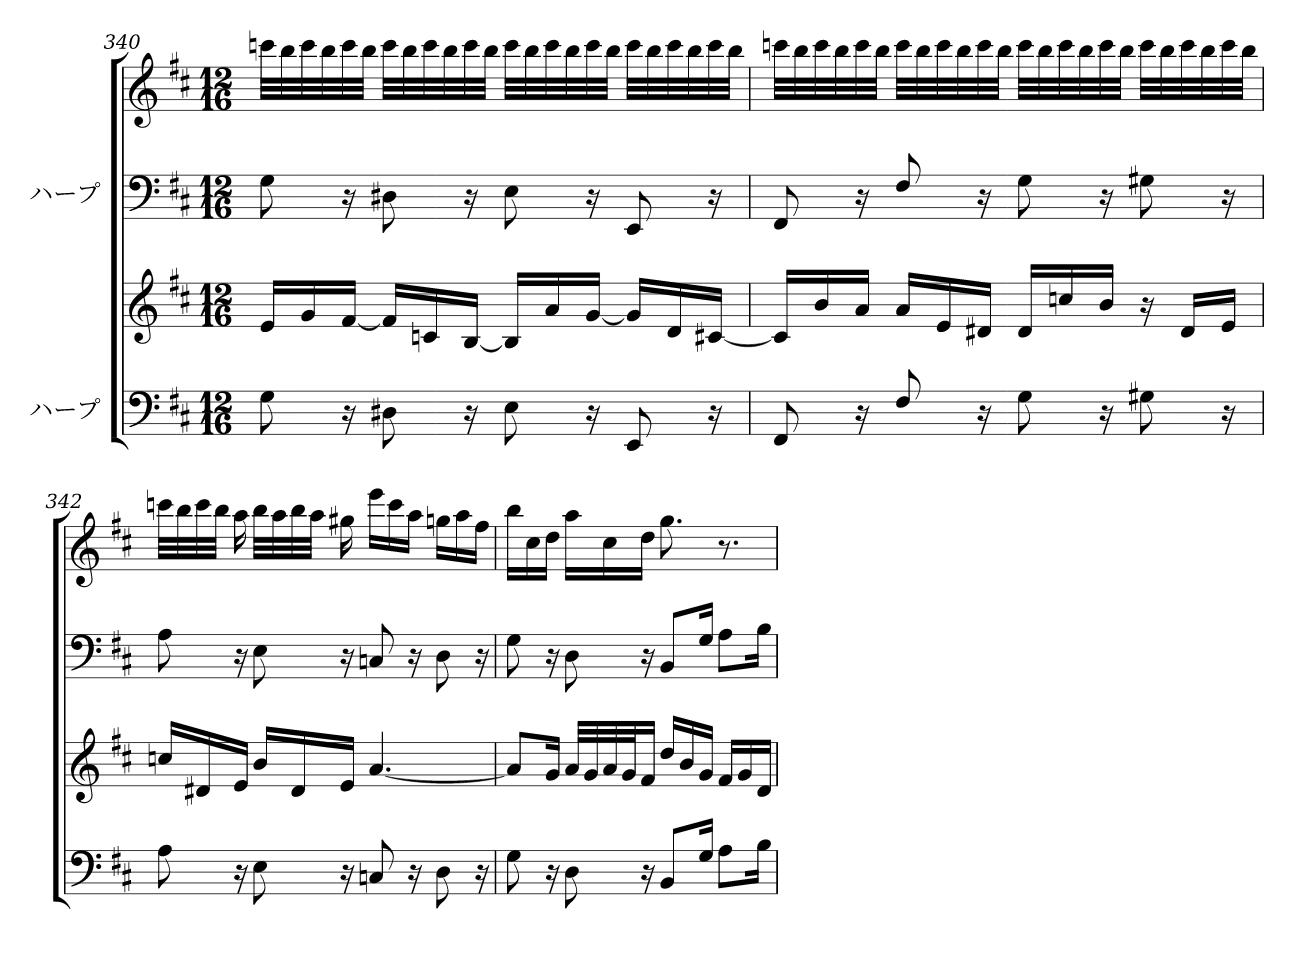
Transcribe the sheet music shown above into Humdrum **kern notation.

**kern	**kern	**kern	**kern
*part2	*part2	*part1	*part1
*staff4	*staff3	*staff2	*staff1
*I"ハープ	*	*I"ハープ	*
!!LO:LB:g=z
*clefF4	*clefG2	*clefF4	*clefG2
*k[f#c#]	*k[f#c#]	*k[f#c#]	*k[f#c#]
*M12/16	*M12/16	*M12/16	*M12/16
=340	=340	=340	=340
8G\	16e/LL	8G\	32cccn\LLL
.	.	.	32bb\
.	16g/	.	32ccc\
.	.	.	32bb\
16r	[16f#/JJ	16r	32ccc\
.	.	.	32bb\JJJ
8D#X\	16f#/LL]	8D#X\	32ccc\LLL
.	.	.	32bb\
.	16cn/	.	32ccc\
.	.	.	32bb\
16r	[16B/JJ	16r	32ccc\
.	.	.	32bb\JJJ
8E\	16B/LL]	8E\	32ccc\LLL
.	.	.	32bb\
.	16a/	.	32ccc\
.	.	.	32bb\
16r	[16g/JJ	16r	32ccc\
.	.	.	32bb\JJJ
8EE/	16g/LL]	8EE/	32ccc\LLL
.	.	.	32bb\
.	16d/	.	32ccc\
.	.	.	32bb\
16r	[16c#X/JJ	16r	32ccc\
.	.	.	32bb\JJJ
!!LO:LB:g=z
=341	=341	=341	=341
8FF#/	16c#/LL]	8FF#/	32cccn\LLL
.	.	.	32bb\
.	16b/	.	32ccc\
.	.	.	32bb\
16r	16a/JJ	16r	32ccc\
.	.	.	32bb\JJJ
8F#/	16a/LL	8F#/	32ccc\LLL
.	.	.	32bb\
.	16e/	.	32ccc\
.	.	.	32bb\
16r	16d#X/JJ	16r	32ccc\
.	.	.	32bb\JJJ
8G\	16d#/LL	8G\	32ccc\LLL
.	.	.	32bb\
.	16ccn/	.	32ccc\
.	.	.	32bb\
16r	16b/JJ	16r	32ccc\
.	.	.	32bb\JJJ
8G#X\	16r	8G#X\	32ccc\LLL
.	.	.	32bb\
.	16d#/LL	.	32ccc\
.	.	.	32bb\
16r	16e/JJ	16r	32ccc\
.	.	.	32bb\JJJ
!!LO:PB:g=z
=342	=342	=342	=342
8A\	16ccn/LL	8A\	32cccn\LLL
.	.	.	32bb\
.	16d#X/	.	32ccc\
.	.	.	32bb\JJJ
16r	16e/JJ	16r	16aa\
8E\	16b/LL	8E\	32bb\LLL
.	.	.	32aa\
.	16d#/	.	32bb\
.	.	.	32aa\JJJ
16r	16e/JJ	16r	16gg#X\
8Cn/	[4.a/	8Cn/	16eee\LL
.	.	.	16ccc\
16r	.	16r	16aa\JJ
8D\	.	8D\	16ggn\LL
.	.	.	16aa\
16r	.	16r	16ff#\JJ
=343	=343	=343	=343
8G\	8a/L]	8G\	16bb\LL
.	.	.	16cc#\
16r	16g/Jk	16r	16dd\JJ
8D\	32a/LLL	8D\	16aa\LL
.	32g/	.	.
.	32a/	.	16cc#\
.	32g/J	.	.
16r	16f#/JJ	16r	16dd\JJ
8BB/L	16dd/LL	8BB/L	8.gg\
.	16b/	.	.
16G/Jk	16g/JJ	16G/Jk	.
8A\L	16f#/LL	8A\L	8.r
.	16g/	.	.
16B\Jk	16d/JJ	16B\Jk	.
=	=	=	=
*-	*-	*-	*-
